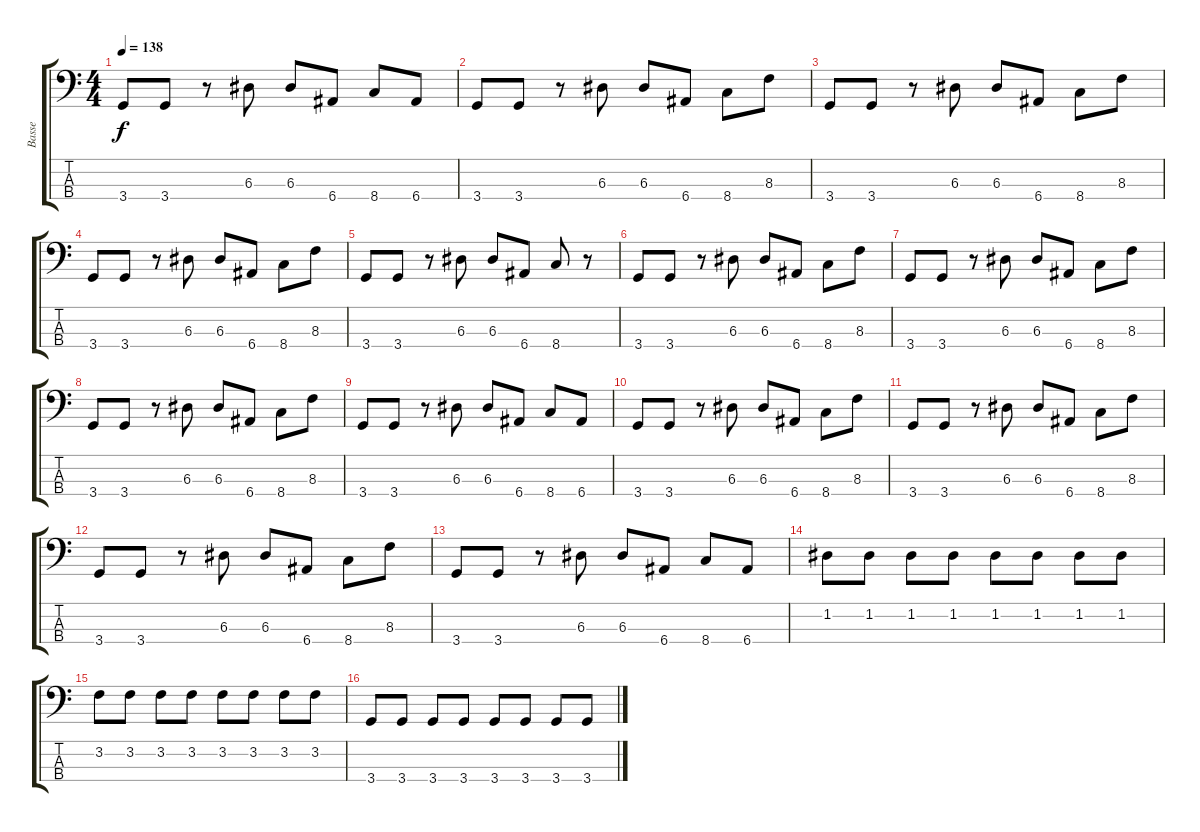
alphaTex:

\track ("Basse" "Basse") {instrument acousticguitarnylon}
\staff {score tabs}
\tuning (G2 D2 A1 E1) {hide}
\ts (4 4)
\tempo 138
\clef f4
\ks c
3.4.8{dy f} 3.4.8 r.8 6.3.8 6.3.8 6.4.8 8.4.8 6.4.8 |
3.4.8 3.4.8 r.8 6.3.8 6.3.8 6.4.8 8.4.8 8.3.8 |
3.4.8 3.4.8 r.8 6.3.8 6.3.8 6.4.8 8.4.8 8.3.8 |
3.4.8 3.4.8 r.8 6.3.8 6.3.8 6.4.8 8.4.8 8.3.8 |
3.4.8 3.4.8 r.8 6.3.8 6.3.8 6.4.8 8.4.8 r.8 |
3.4.8 3.4.8 r.8 6.3.8 6.3.8 6.4.8 8.4.8 8.3.8 |
3.4.8 3.4.8 r.8 6.3.8 6.3.8 6.4.8 8.4.8 8.3.8 |
3.4.8 3.4.8 r.8 6.3.8 6.3.8 6.4.8 8.4.8 8.3.8 |
3.4.8 3.4.8 r.8 6.3.8 6.3.8 6.4.8 8.4.8 6.4.8 |
3.4.8 3.4.8 r.8 6.3.8 6.3.8 6.4.8 8.4.8 8.3.8 |
3.4.8 3.4.8 r.8 6.3.8 6.3.8 6.4.8 8.4.8 8.3.8 |
3.4.8 3.4.8 r.8 6.3.8 6.3.8 6.4.8 8.4.8 8.3.8 |
3.4.8 3.4.8 r.8 6.3.8 6.3.8 6.4.8 8.4.8 6.4.8 |
1.2.8 1.2.8 1.2.8 1.2.8 1.2.8 1.2.8 1.2.8 1.2.8 |
3.2.8 3.2.8 3.2.8 3.2.8 3.2.8 3.2.8 3.2.8 3.2.8 |
3.4.8 3.4.8 3.4.8 3.4.8 3.4.8 3.4.8 3.4.8 3.4.8
